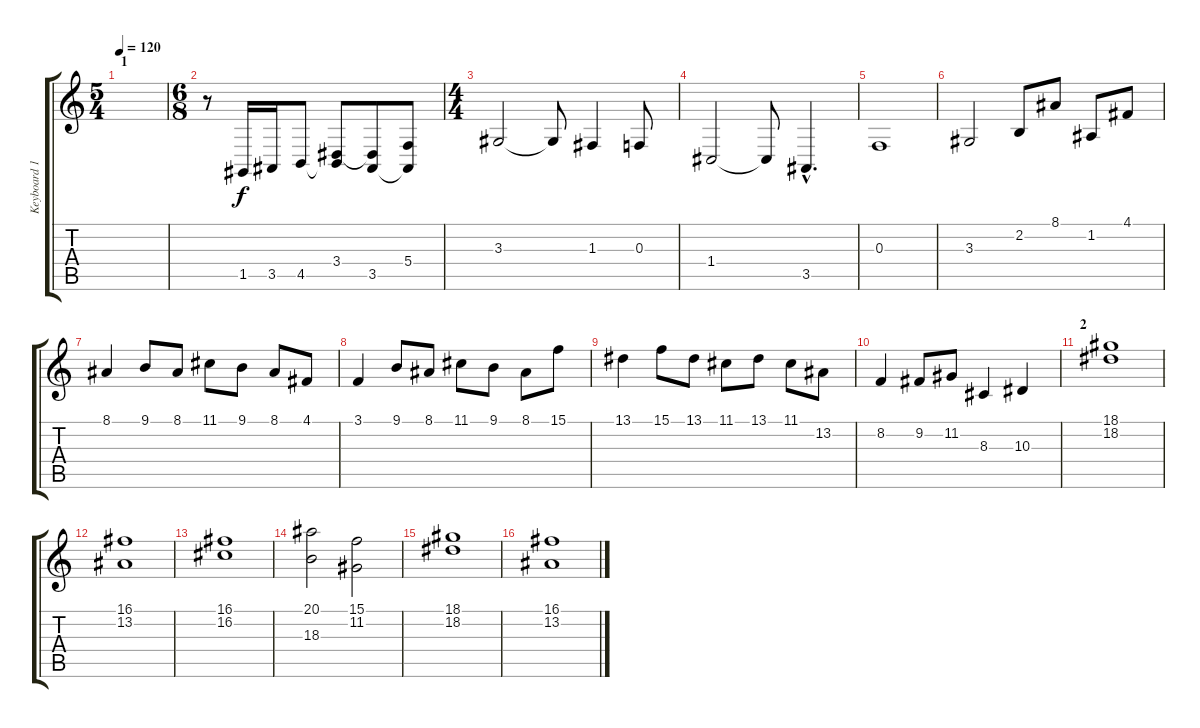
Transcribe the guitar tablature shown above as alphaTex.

\track ("Keyboard 1" "Keyboard 1") {instrument tremolostrings}
\staff {score tabs}
\tuning (D4 A3 F3 C3 G2 C2) {hide}
\ts (5 4)
\section ("" "1")
\tempo 120
\clef g2
\ks c
|
\ts (6 8)
r.8 1.5.16 3.5.16 4.5.8 (3.4 4.5{t}).8 (3.4{t} 3.5).8 (5.4 3.5{t}).8 |
\ts (4 4)
3.3.2 3.3{t}.8 1.3.4 0.3.8 |
1.4.2 1.4{t}.8 3.5{hac}.4{d} |
0.3.1 |
3.3.2 2.2.8 8.1.8 1.2.8 4.1.8 |
8.1.4 9.1.8 8.1.8 11.1.8 9.1.8 8.1.8 4.1.8 |
3.1.4 9.1.8 8.1.8 11.1.8 9.1.8 8.1.8 15.1.8 |
13.1.4 15.1.8 13.1.8 11.1.8 13.1.8 11.1.8 13.2.8 |
8.2.4 9.2.8 11.2.8 8.3.4 10.3.4 |
\section ("" "2")
(18.1 18.2).1 |
(16.1 13.2).1 |
(16.1 16.2).1 |
(20.1 18.3).2 (15.1 11.2).2 |
(18.1 18.2).1 |
(16.1 13.2).1
